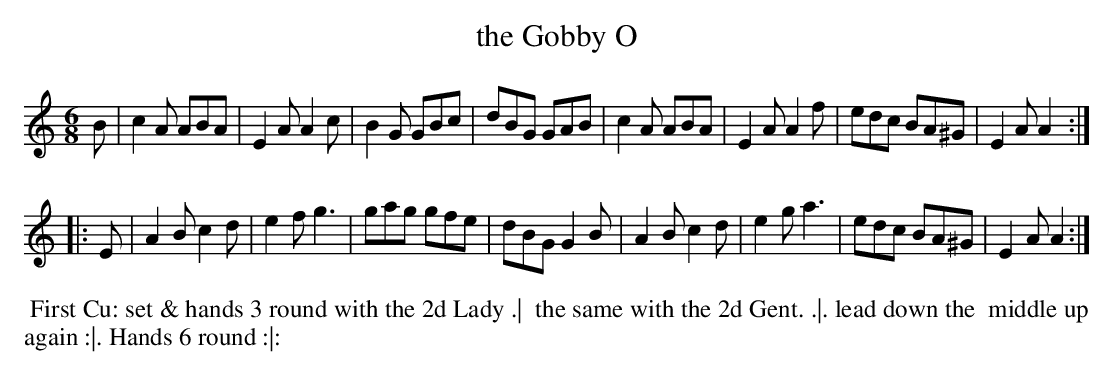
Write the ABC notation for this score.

X:1
T: the Gobby O
M: 6/8
L: 1/8
K: Am
B |\
c2A ABA | E2A A2c | B2G GBc | dBG GAB |\
c2A ABA | E2A A2f | edc BA^G | E2A A2 :|
|: E |\
A2B c2d | e2f g3 | gag gfe | dBG G2B |\
A2B c2d | e2g a3 | edc BA^G | E2A A2 :|
